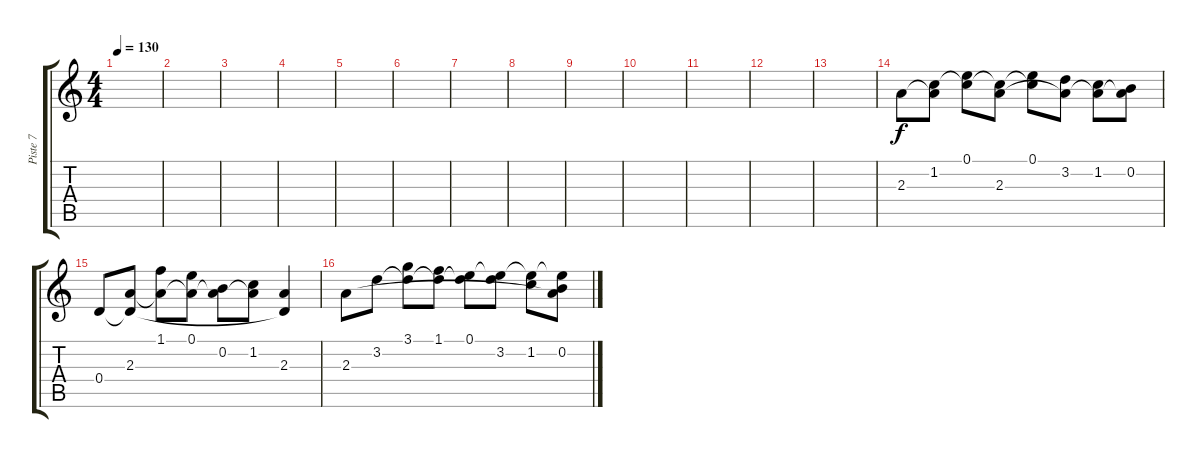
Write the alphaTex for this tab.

\track ("Piste 7" "Piste 7") {instrument acousticguitarsteel}
\staff {score tabs}
\tuning (E4 B3 G3 D3 A2 E2) {hide}
\ts (4 4)
\tempo 130
\clef g2
\ks c
|
|
|
|
|
|
|
|
|
|
|
|
|
2.3.8 (1.2 2.3{t}).8 (0.1 1.2{t}).8 (1.2{t} 2.3).8 (0.1 1.2{t}).8 (3.2 2.3{t}).8 (1.2 2.3{t}).8 (0.2 2.3{t}).8 |
0.4.8 (2.3 0.4{t}).8 (1.1 2.3{t}).8 (0.1 2.3{t}).8 (0.2 2.3{t}).8 (1.2 2.3{t}).8 (2.3 0.4{t}).4 |
2.3.8 3.2.8 (3.1 3.2{t}).8 (1.1 3.2{t}).8 (0.1 3.2{t}).8 (0.1{t} 3.2).8 (0.1{t} 1.2).8 (0.1{t} 0.2 2.3{t}).8
